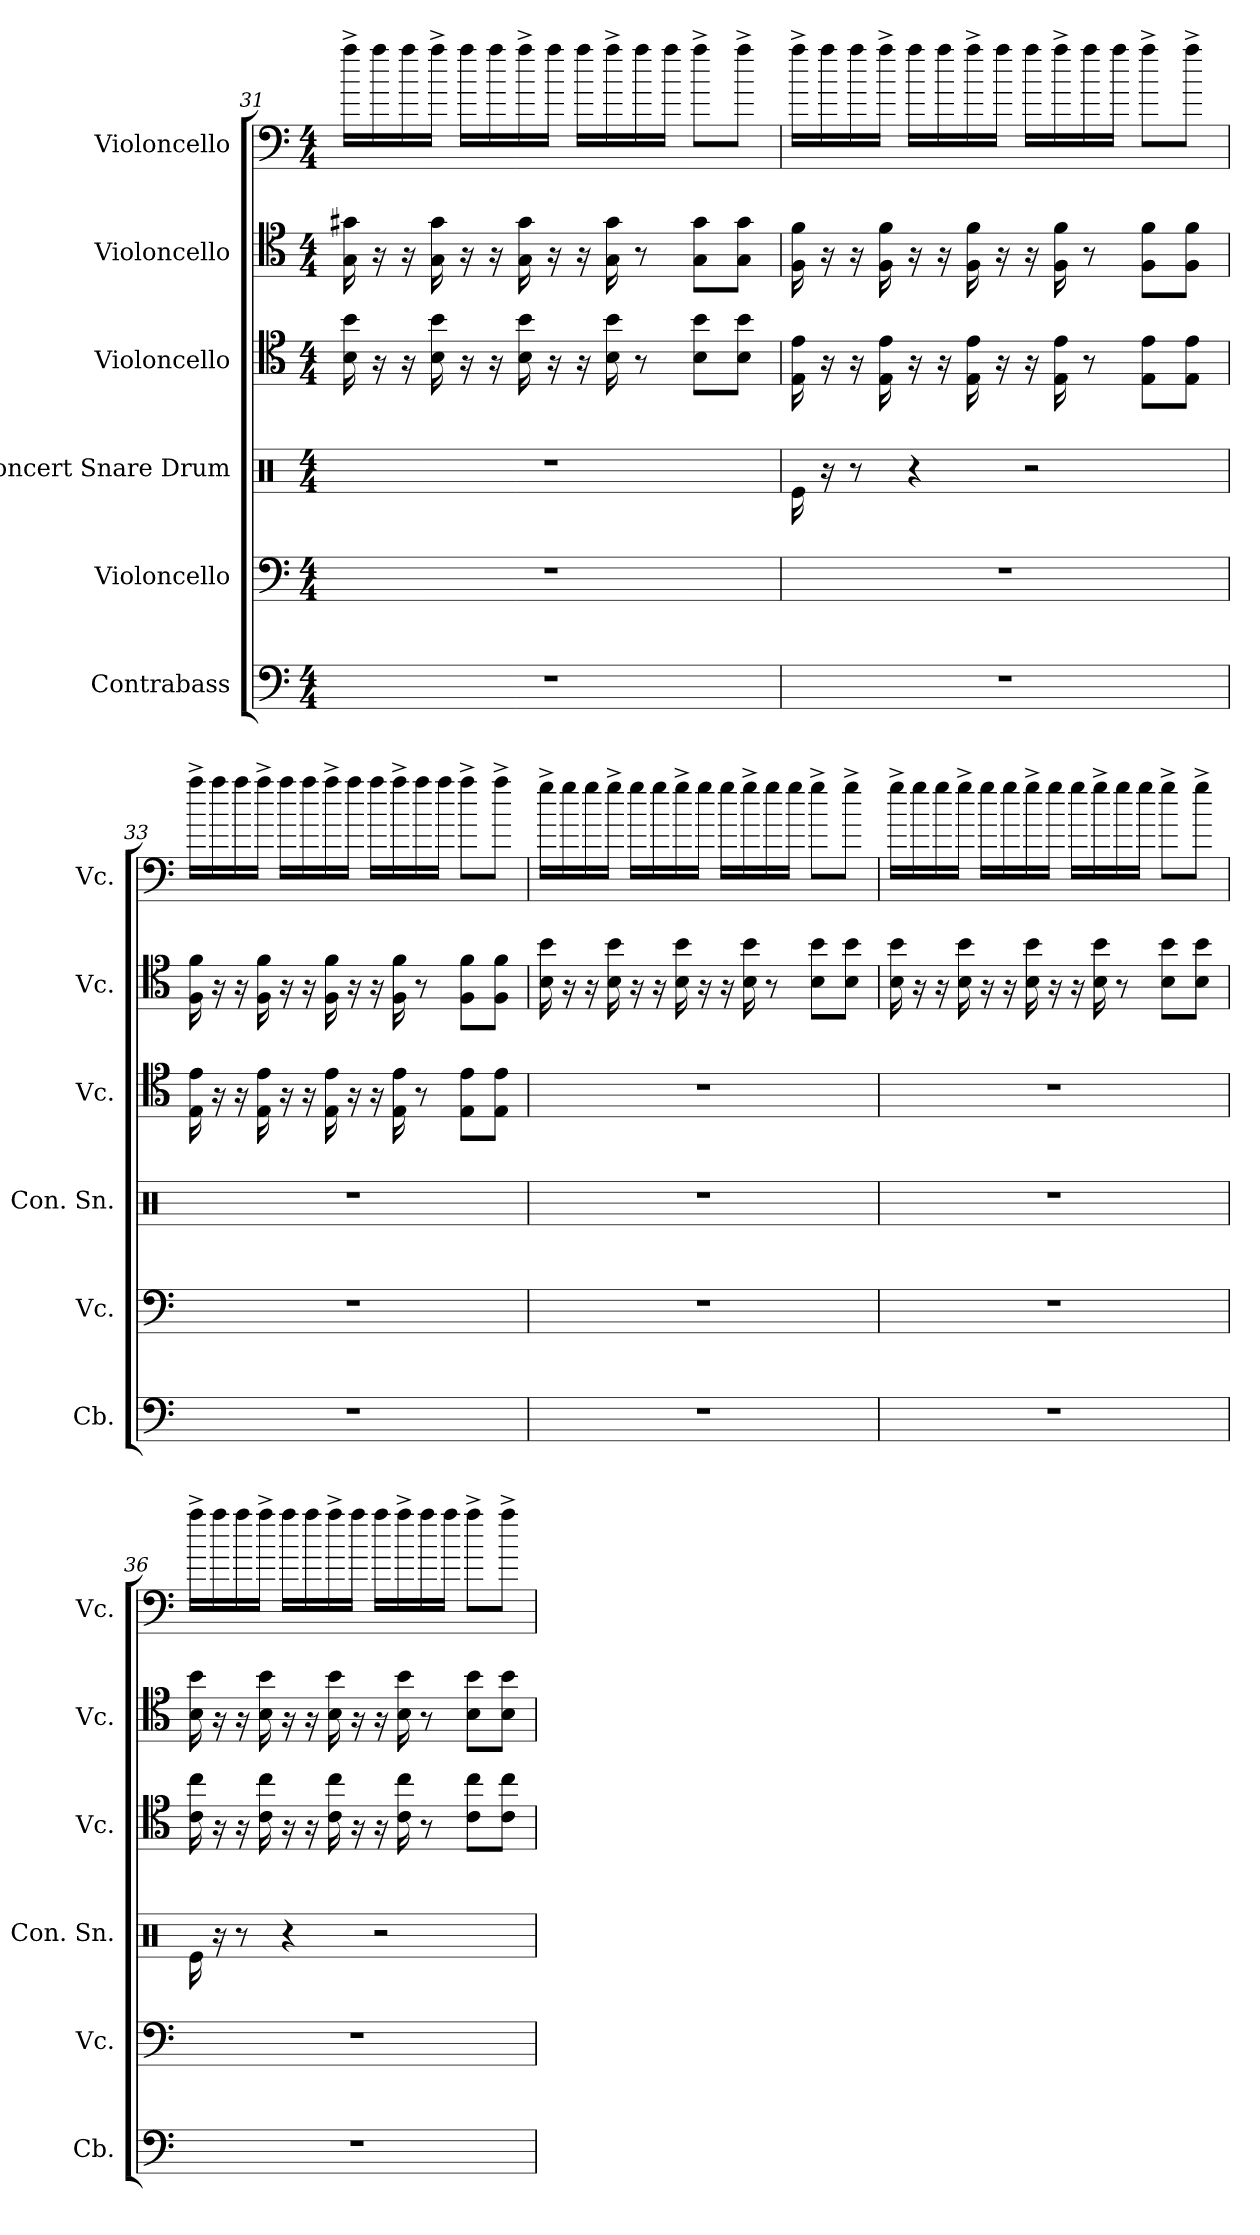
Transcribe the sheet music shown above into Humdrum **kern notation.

**kern	**kern	**kern	**kern	**kern	**kern
*part6	*part5	*part4	*part3	*part2	*part1
*staff6	*staff5	*staff4	*staff3	*staff2	*staff1
*I"Contrabass	*I"Violoncello	*I"Concert Snare Drum	*I"Violoncello	*I"Violoncello	*I"Violoncello
*I'Cb.	*I'Vc.	*I'Con. Sn.	*I'Vc.	*I'Vc.	*I'Vc.
*clefF4	*clefF4	*clefX	*clefC4	*clefC4	*clefF4
*ITrd7c12	*	*	*	*	*
*k[]	*k[]	*k[]	*k[]	*k[]	*k[]
*M4/4	*M4/4	*M4/4	*M4/4	*M4/4	*M4/4
=31	=31	=31	=31	=31	=31
1r	1r	1r	16B\ 16b\	16G\ 16g#X\	16aa^\LL
.	.	.	16r	16r	16aa\
.	.	.	16r	16r	16aa\
.	.	.	16B\ 16b\	16G\ 16g#\	16aa^\JJ
.	.	.	16r	16r	16aa\LL
.	.	.	16r	16r	16aa\
.	.	.	16B\ 16b\	16G\ 16g#\	16aa^\
.	.	.	16r	16r	16aa\JJ
.	.	.	16r	16r	16aa\LL
.	.	.	16B\ 16b\	16G\ 16g#\	16aa^\
.	.	.	8r	8r	16aa\
.	.	.	.	.	16aa\JJ
.	.	.	8B\ 8b\L	8G\ 8g#\L	8aa^\L
.	.	.	8B\ 8b\J	8G\ 8g#\J	8aa^\J
!!LO:LB:g=z
=32	=32	=32	=32	=32	=32
1r	1r	16Re\	16E\ 16e\	16F\ 16f\	16aa^\LL
.	.	16r	16r	16r	16aa\
.	.	8r	16r	16r	16aa\
.	.	.	16E\ 16e\	16F\ 16f\	16aa^\JJ
.	.	4r	16r	16r	16aa\LL
.	.	.	16r	16r	16aa\
.	.	.	16E\ 16e\	16F\ 16f\	16aa^\
.	.	.	16r	16r	16aa\JJ
.	.	2r	16r	16r	16aa\LL
.	.	.	16E\ 16e\	16F\ 16f\	16aa^\
.	.	.	8r	8r	16aa\
.	.	.	.	.	16aa\JJ
.	.	.	8E\ 8e\L	8F\ 8f\L	8aa^\L
.	.	.	8E\ 8e\J	8F\ 8f\J	8aa^\J
=33	=33	=33	=33	=33	=33
1r	1r	1r	16E\ 16e\	16F\ 16f\	16aa^\LL
.	.	.	16r	16r	16aa\
.	.	.	16r	16r	16aa\
.	.	.	16E\ 16e\	16F\ 16f\	16aa^\JJ
.	.	.	16r	16r	16aa\LL
.	.	.	16r	16r	16aa\
.	.	.	16E\ 16e\	16F\ 16f\	16aa^\
.	.	.	16r	16r	16aa\JJ
.	.	.	16r	16r	16aa\LL
.	.	.	16E\ 16e\	16F\ 16f\	16aa^\
.	.	.	8r	8r	16aa\
.	.	.	.	.	16aa\JJ
.	.	.	8E\ 8e\L	8F\ 8f\L	8aa^\L
.	.	.	8E\ 8e\J	8F\ 8f\J	8aa^\J
!!LO:PB:g=z
=34	=34	=34	=34	=34	=34
1r	1r	1r	1r	16B\ 16b\	16gg^\LL
.	.	.	.	16r	16gg\
.	.	.	.	16r	16gg\
.	.	.	.	16B\ 16b\	16gg^\JJ
.	.	.	.	16r	16gg\LL
.	.	.	.	16r	16gg\
.	.	.	.	16B\ 16b\	16gg^\
.	.	.	.	16r	16gg\JJ
.	.	.	.	16r	16gg\LL
.	.	.	.	16B\ 16b\	16gg^\
.	.	.	.	8r	16gg\
.	.	.	.	.	16gg\JJ
.	.	.	.	8B\ 8b\L	8gg^\L
.	.	.	.	8B\ 8b\J	8gg^\J
=35	=35	=35	=35	=35	=35
1r	1r	1r	1r	16B\ 16b\	16gg^\LL
.	.	.	.	16r	16gg\
.	.	.	.	16r	16gg\
.	.	.	.	16B\ 16b\	16gg^\JJ
.	.	.	.	16r	16gg\LL
.	.	.	.	16r	16gg\
.	.	.	.	16B\ 16b\	16gg^\
.	.	.	.	16r	16gg\JJ
.	.	.	.	16r	16gg\LL
.	.	.	.	16B\ 16b\	16gg^\
.	.	.	.	8r	16gg\
.	.	.	.	.	16gg\JJ
.	.	.	.	8B\ 8b\L	8gg^\L
.	.	.	.	8B\ 8b\J	8gg^\J
!!LO:LB:g=z
=36	=36	=36	=36	=36	=36
1r	1r	16Re\	16c\ 16cc\	16B\ 16b\	16aa^\LL
.	.	16r	16r	16r	16aa\
.	.	8r	16r	16r	16aa\
.	.	.	16c\ 16cc\	16B\ 16b\	16aa^\JJ
.	.	4r	16r	16r	16aa\LL
.	.	.	16r	16r	16aa\
.	.	.	16c\ 16cc\	16B\ 16b\	16aa^\
.	.	.	16r	16r	16aa\JJ
.	.	2r	16r	16r	16aa\LL
.	.	.	16c\ 16cc\	16B\ 16b\	16aa^\
.	.	.	8r	8r	16aa\
.	.	.	.	.	16aa\JJ
.	.	.	8c\ 8cc\L	8B\ 8b\L	8aa^\L
.	.	.	8c\ 8cc\J	8B\ 8b\J	8aa^\J
=	=	=	=	=	=
*-	*-	*-	*-	*-	*-
